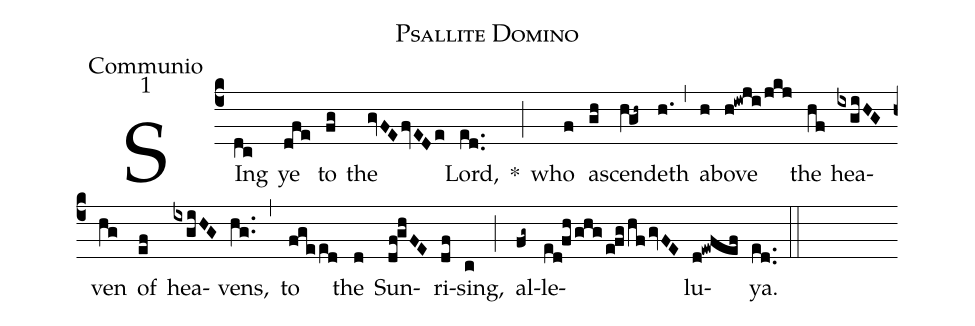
name:Psallite Domino;
office-part:Communio;
mode:1;
%%
(c4) SIng(dc) ye(dfe) to(fg) the(gvFE/fvEDe) Lord,(ed..) *(;) who(f) a(gh)scen(hV@gh~)deth(h.) (,) a(h)bove(h!iwji/jkj) the(hf) hea(ixgiHG)ven(hg) of(ef) hea(ixgiHG)vens,(hg..) (,) to(fgeed) the(d) Sun(df!ghFE)ri(df)sing,(c) (;) al(fg~)le(ed!fh/ghg/e!fg/hf/gvFE)lu(d!ewfef)ya.(ed..) (::)
